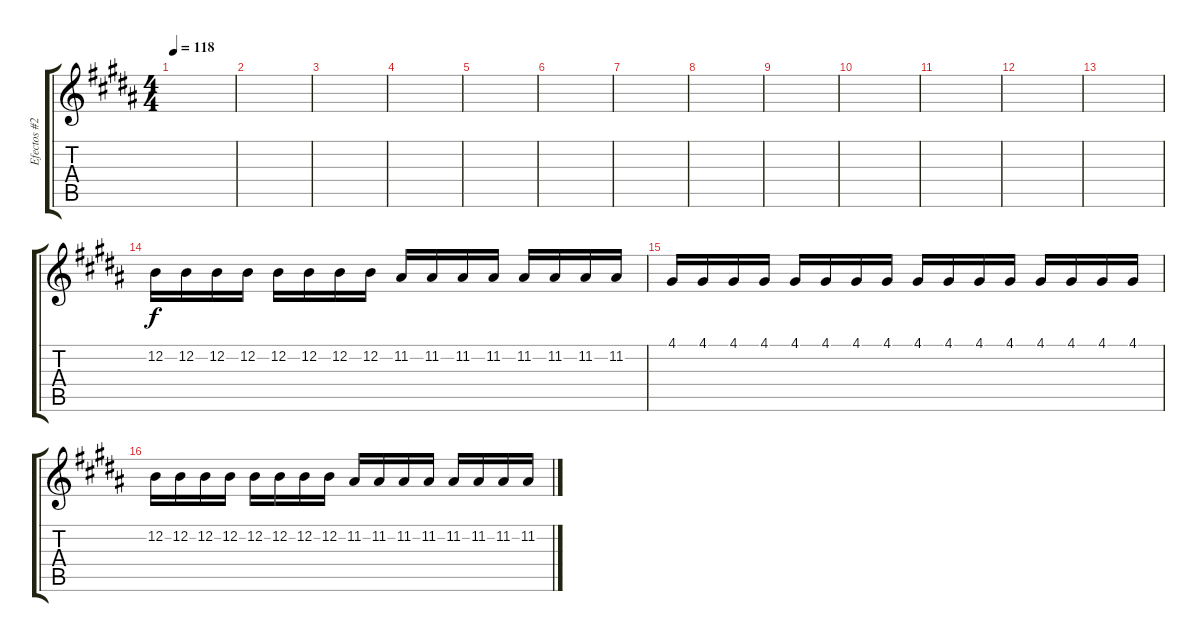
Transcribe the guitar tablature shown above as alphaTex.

\track ("Efectos #2" "Efectos #2") {instrument lead2sawtooth}
\staff {score tabs}
\tuning (E4 B3 G3 D3 A2 E2) {hide}
\ts (4 4)
\tempo 118
\clef g2
\ks b
|
|
|
|
|
|
|
|
|
|
|
|
|
12.2.16 12.2.16 12.2.16 12.2.16 12.2.16 12.2.16 12.2.16 12.2.16 11.2.16 11.2.16 11.2.16 11.2.16 11.2.16 11.2.16 11.2.16 11.2.16 |
4.1.16 4.1.16 4.1.16 4.1.16 4.1.16 4.1.16 4.1.16 4.1.16 4.1.16 4.1.16 4.1.16 4.1.16 4.1.16 4.1.16 4.1.16 4.1.16 |
12.2.16 12.2.16 12.2.16 12.2.16 12.2.16 12.2.16 12.2.16 12.2.16 11.2.16 11.2.16 11.2.16 11.2.16 11.2.16 11.2.16 11.2.16 11.2.16
